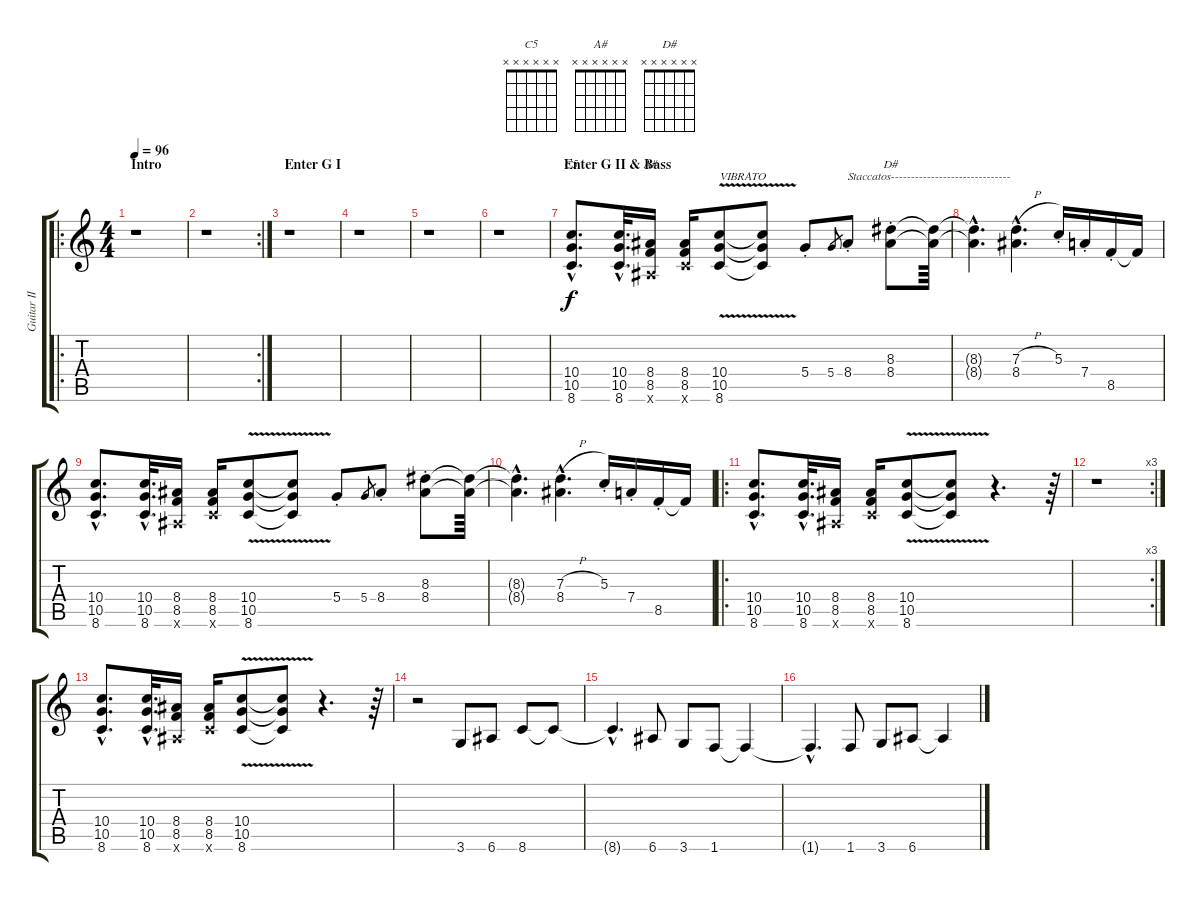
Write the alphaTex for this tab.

\track ("Guitar II" "Guitar II") {instrument distortionguitar}
\staff {score tabs}
\tuning (E4 B3 G3 D3 A2 E2) {hide}
\chord ("C5" x x x x x x)
\chord ("A#" x x x x x x)
\chord ("D#" x x x x x x)
\ro
\ts (4 4)
\section ("" "Intro")
\tempo 96
\clef g2
\ks c
r.1{dy f instrument distortionguitar} |
\rc 2
r.1 |
\section ("" "Enter G I")
r.1 |
r.1 |
r.1 |
r.1 |
\section ("" "Enter G II & Bass")
(10.4{hac} 10.5{hac} 8.6{hac}).8{d ch "C5"} (10.4{hac} 10.5{hac} 8.6{hac}).32{d} (8.4 8.5 6.6{x}).16{ch "A#"} (8.4 8.5 8.6{x}).16 (10.4{v} 10.5{v} 8.6{v}).8{txt "VIBRATO"} (10.4{t} 10.5{t} 8.6{t}).8 5.4{st}.8 5.4.8{gr} 8.4{st}.8{txt "Staccatos------------------------------"} (8.3{st} 8.4{st}).8{ch "D#"} (8.3{t} 8.4{t}).64 |
(8.3{hac t} 8.4{hac t}).4{d} (7.3{h hac} 8.4{hac}).4{d} 5.3{st}.16 7.4{st}.16 8.5{st}.16 8.5{t}.16 |
(10.4{hac} 10.5{hac} 8.6{hac}).8{d} (10.4{hac} 10.5{hac} 8.6{hac}).32{d} (8.4 8.5 6.6{x}).16 (8.4 8.5 8.6{x}).16 (10.4{v} 10.5{v} 8.6{v}).8 (10.4{t} 10.5{t} 8.6{t}).8 5.4{st}.8 5.4.8{gr} 8.4{st}.8 (8.3{st} 8.4{st}).8 (8.3{t} 8.4{t}).64 |
(8.3{hac t} 8.4{hac t}).4{d} (7.3{h hac} 8.4{hac}).4{d} 5.3{st}.16 7.4{st}.16 8.5{st}.16 8.5{t}.16 |
\ro
(10.4{hac} 10.5{hac} 8.6{hac}).8{d} (10.4{hac} 10.5{hac} 8.6{hac}).32{d} (8.4 8.5 6.6{x}).16 (8.4 8.5 8.6{x}).16 (10.4{v} 10.5{v} 8.6{v}).8 (10.4{t} 10.5{t} 8.6{t}).8 r.4{d} r.64 |
\rc 3
r.1 |
(10.4{hac} 10.5{hac} 8.6{hac}).8{d} (10.4{hac} 10.5{hac} 8.6{hac}).32{d} (8.4 8.5 6.6{x}).16 (8.4 8.5 8.6{x}).16 (10.4{v} 10.5{v} 8.6{v}).8 (10.4{t} 10.5{t} 8.6{t}).8 r.4{d} r.64 |
r.2 3.6.8 6.6.8 8.6.8 8.6{t}.8 |
8.6{hac t}.4{d} 6.6.8 3.6.8 1.6.8 1.6{t}.4 |
1.6{hac t}.4{d} 1.6.8 3.6.8 6.6.8 6.6{t}.4
